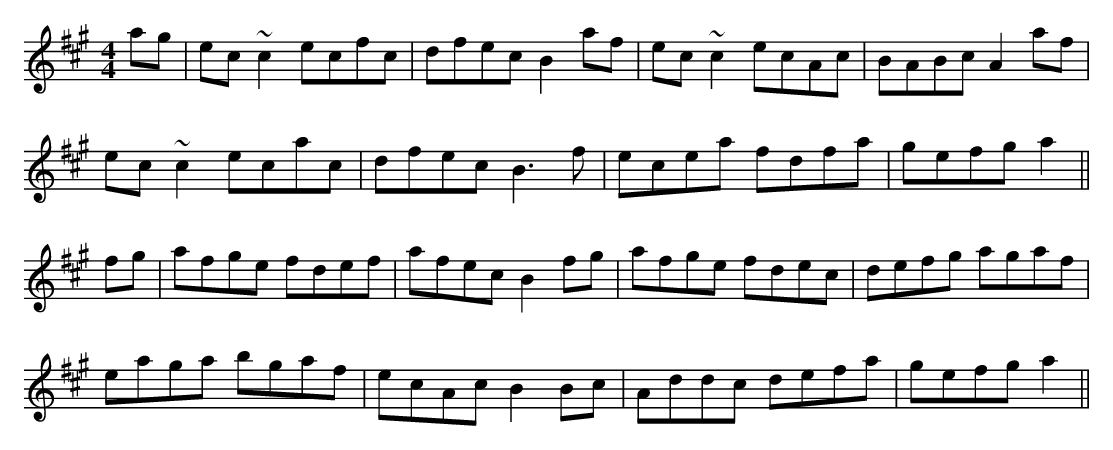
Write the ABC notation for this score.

X:1
M:4/4
K:A
ag|ec ~c2 ecfc|dfec B2 af|ec ~c2 ecAc|BABc A2 af|
ec~c2 ecac|dfec B3f|ecea fdfa|gefg a2||
fg|afge fdef|afec B2fg|afge fdec|defg agaf|
eaga bgaf|ecAc B2Bc|Addc defa|gefg a2||
